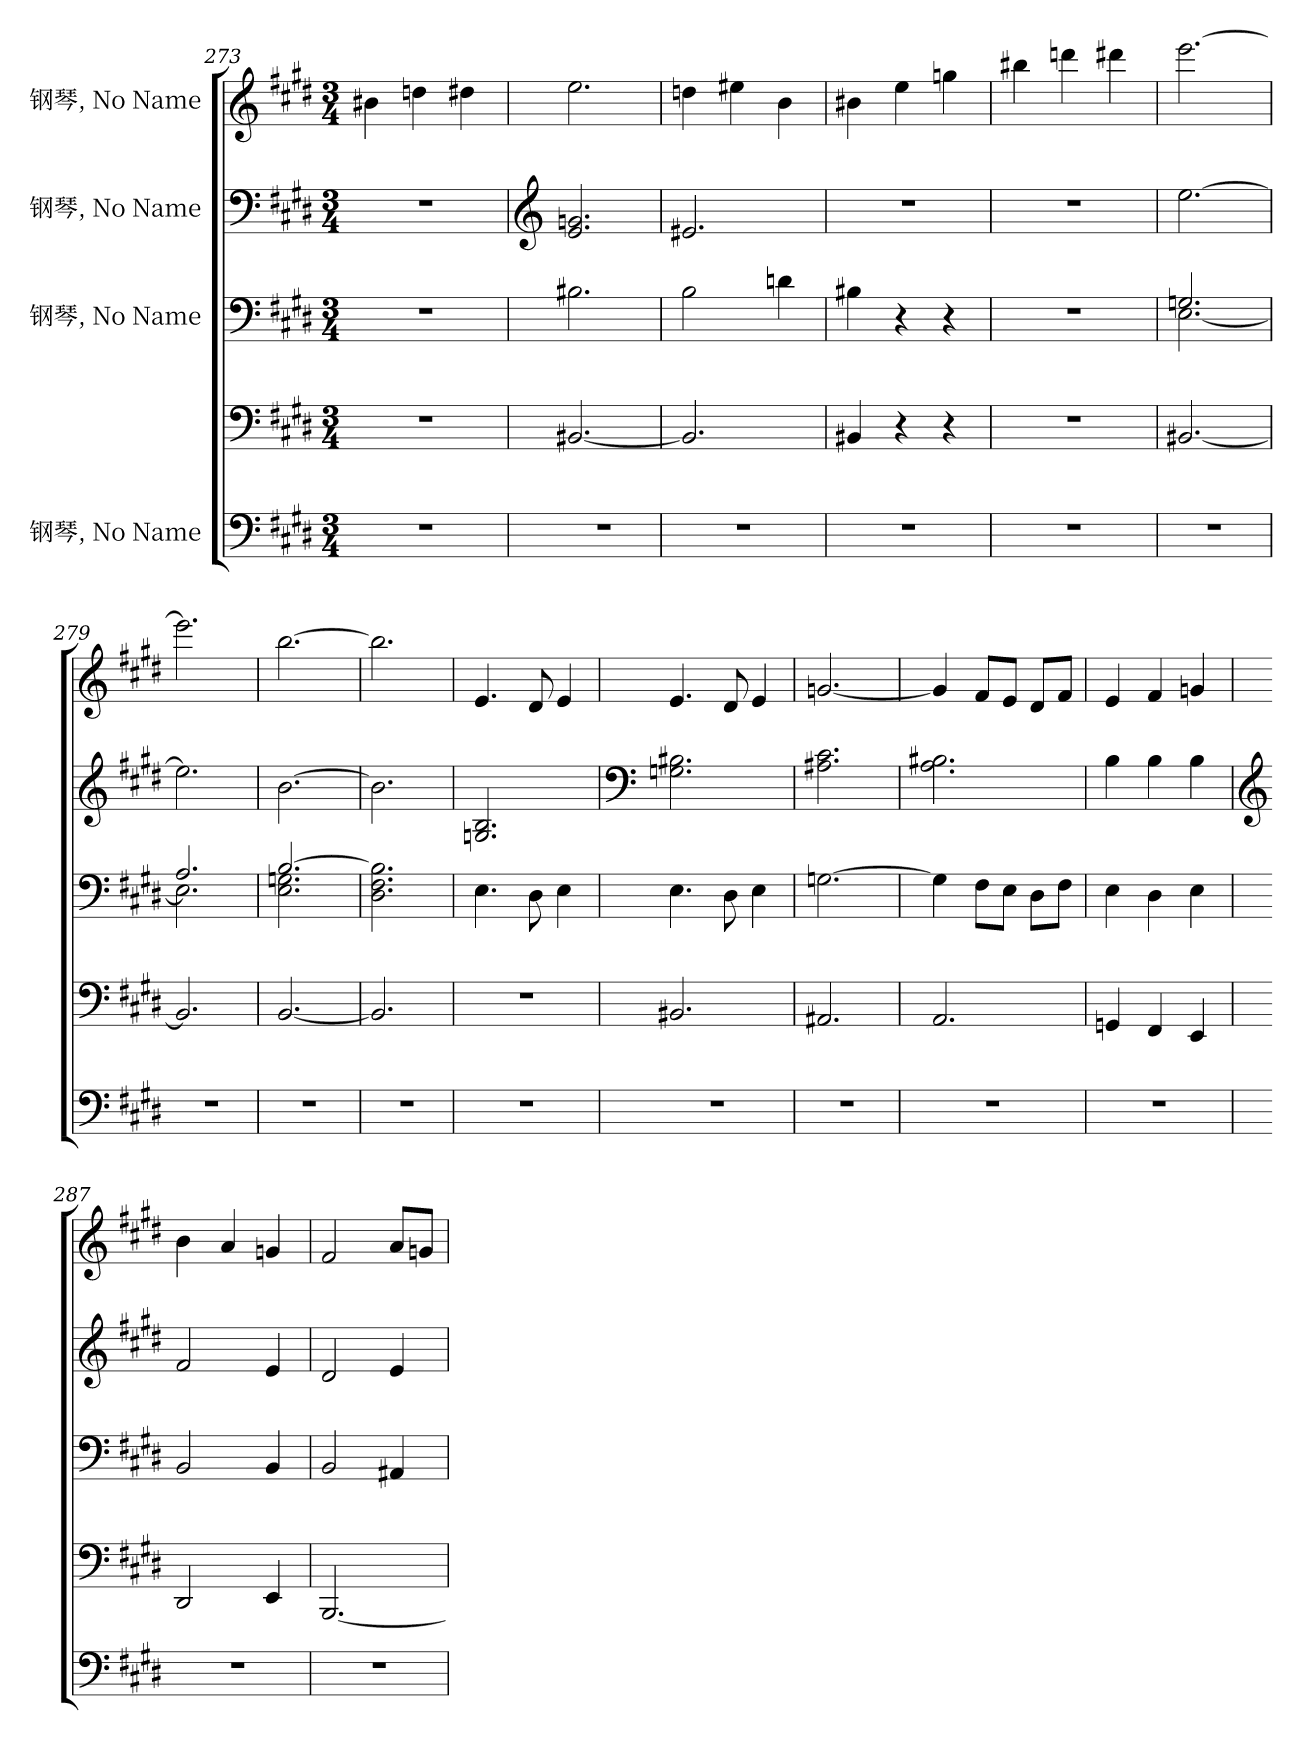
**kern	**kern	**kern	**kern	**kern
*part4	*part4	*part3	*part2	*part1
*staff5	*staff4	*staff3	*staff2	*staff1
*I"钢琴, No Name	*	*I"钢琴, No Name	*I"钢琴, No Name	*I"钢琴, No Name
*clefF4	*clefF4	*clefF4	*clefF4	*clefG2
*k[f#c#g#d#]	*k[f#c#g#d#]	*k[f#c#g#d#]	*k[f#c#g#d#]	*k[f#c#g#d#]
*M3/4	*M3/4	*M3/4	*M3/4	*M3/4
=273	=273	=273	=273	=273
2.r	2.r	2.r	2.r	4b#X\
.	.	.	.	4ddn\
.	.	.	.	4dd#X\
=274	=274	=274	=274	=274
*	*	*	*clefG2	*
*	*	*	*	*MM202
2.r	[2.BB#X/	2.B#X\	2.e/ 2.gn/	2.ee\
=275	=275	=275	=275	=275
2.r	2.BB#/]	2B\	2.e#X/	4ddn\
.	.	.	.	4ee#X\
.	.	4dn\	.	4b\
=276	=276	=276	=276	=276
2.r	4BB#X/	4B#X\	2.r	4b#X\
.	4r	4r	.	4ee\
.	4r	4r	.	4ggn\
=277	=277	=277	=277	=277
2.r	2.r	2.r	2.r	4bb#X\
.	.	.	.	4dddn\
*	*	*	*	*MM156
.	.	.	.	4ddd#X\
=278	=278	=278	=278	=278
*	*	*	*	*MM174
*	*	*^	*	*
2.r	[2.BB#X/	2.Gn/	[2.E\	[2.ee\	[2.eee\
=279	=279	=279	=279	=279	=279
2.r	2.BB#/]	2.A/	2.E\]	2.ee\]	2.eee\]
=280	=280	=280	=280	=280	=280
2.r	[2.BB/	[2.B/	2.E\ 2.Gn\	[2.b\	[2.bb\
*	*	*v	*v	*	*
!!LO:PB:g=z
=281	=281	=281	=281	=281
2.r	2.BB/]	2.D#\ 2.F#\ 2.B\]	2.b\]	2.bb\]
=282	=282	=282	=282	=282
*	*	*	*	*MM202
2.r	2.r	4.E\	2.Gn/ 2.B/	4.e/
.	.	8D#\	.	8d#/
.	.	4E\	.	4e/
=283	=283	=283	=283	=283
*	*	*	*clefF4	*
*	*	*	*	*MM202
2.r	2.BB#X/	4.E\	2.Gn\ 2.B#X\	4.e/
.	.	8D#\	.	8d#/
.	.	4E\	.	4e/
=284	=284	=284	=284	=284
*	*	*	*	*MM202
2.r	2.AA#X/	[2.Gn\	2.A#X\ 2.c#\	[2.gn/
=285	=285	=285	=285	=285
2.r	2.AA/	4G\]	2.A\ 2.B#X\	4g/]
.	.	8F#\L	.	8f#/L
.	.	8E\J	.	8e/J
.	.	8D#\L	.	8d#/L
.	.	8F#\J	.	8f#/J
=286	=286	=286	=286	=286
*	*	*	*	*MM202
2.r	4GGn/	4E\	4B\	4e/
.	4FF#/	4D#\	4B\	4f#/
.	4EE/	4E\	4B\	4gn/
=287	=287	=287	=287	=287
*	*	*	*clefG2	*
*	*	*	*	*MM202
2.r	2DD#/	2BB/	2f#/	4b\
.	.	.	.	4a/
.	4EE/	4BB/	4e/	4gn/
!!LO:LB:g=z
=288	=288	=288	=288	=288
2.r	[2.BBB/	2BB/	2d#/	2f#/
*	*	*	*	*MM198
.	.	4AA#X/	4e/	8a/L
.	.	.	.	8gn/J
=	=	=	=	=
*-	*-	*-	*-	*-
